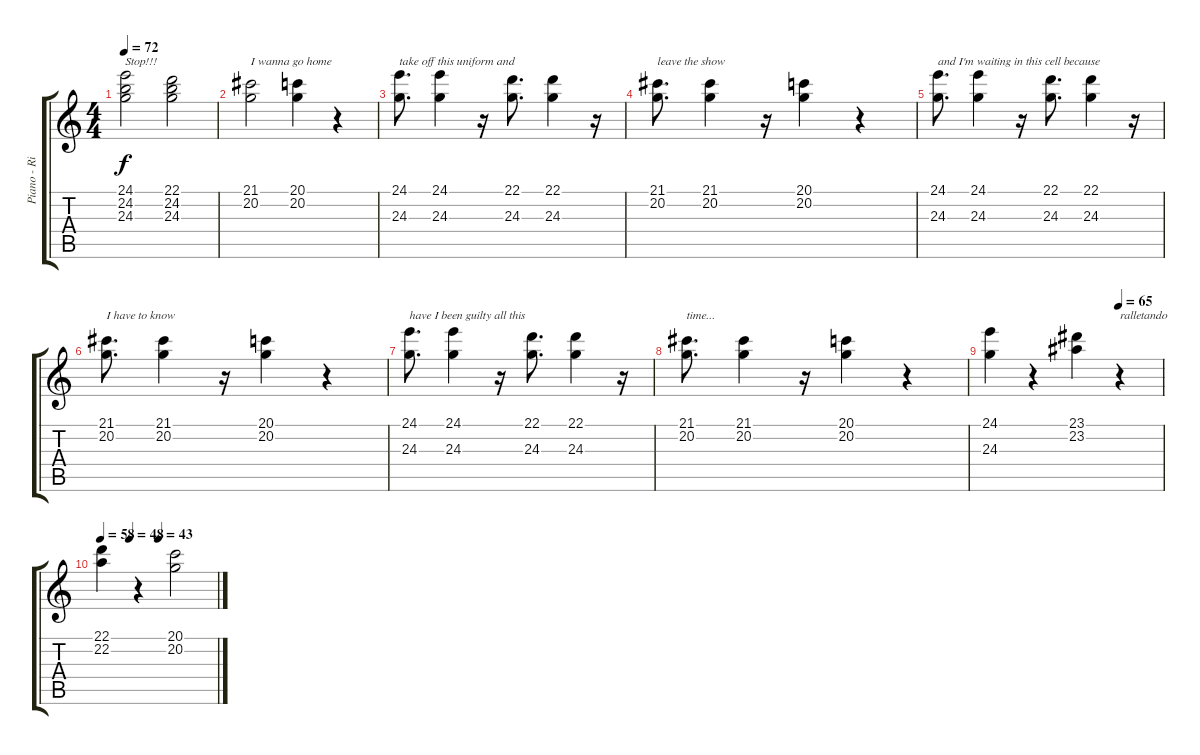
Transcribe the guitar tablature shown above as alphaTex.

\track ("Piano - Right Hand" "Piano - Ri") {instrument acousticgrandpiano}
\staff {score tabs}
\tuning (E4 B3 G3 D3 A2 E2) {hide}
\ts (4 4)
\tempo 72
\clef g2
\ks c
(24.1 24.2 24.3).2{txt "Stop!!!" dy f instrument acousticgrandpiano} (22.1 24.2 24.3).2 |
(21.1 20.2).2{txt "I wanna go home"} (20.1 20.2).4 r.4 |
(24.1 24.3).8{d txt "take off this uniform and"} (24.1 24.3).4 r.16 (22.1 24.3).8{d} (22.1 24.3).4 r.16 |
(21.1 20.2).8{d txt "leave the show"} (21.1 20.2).4 r.16 (20.1 20.2).4 r.4 |
(24.1 24.3).8{d txt "and I'm waiting in this cell because"} (24.1 24.3).4 r.16 (22.1 24.3).8{d} (22.1 24.3).4 r.16 |
(21.1 20.2).8{d txt "I have to know"} (21.1 20.2).4 r.16 (20.1 20.2).4 r.4 |
(24.1 24.3).8{d txt "have I been guilty all this"} (24.1 24.3).4 r.16 (22.1 24.3).8{d} (22.1 24.3).4 r.16 |
(21.1 20.2).8{d txt "time..."} (21.1 20.2).4 r.16 (20.1 20.2).4 r.4 |
\tempo (65 0.75)
(24.1 24.3).4 r.4 (23.1 23.2).4 r.4{txt "ralletando"} |
\tempo 58
\tempo (48 0.25)
\tempo (43 0.5)
(22.1 22.2).4 r.4 (20.1 20.2).2
